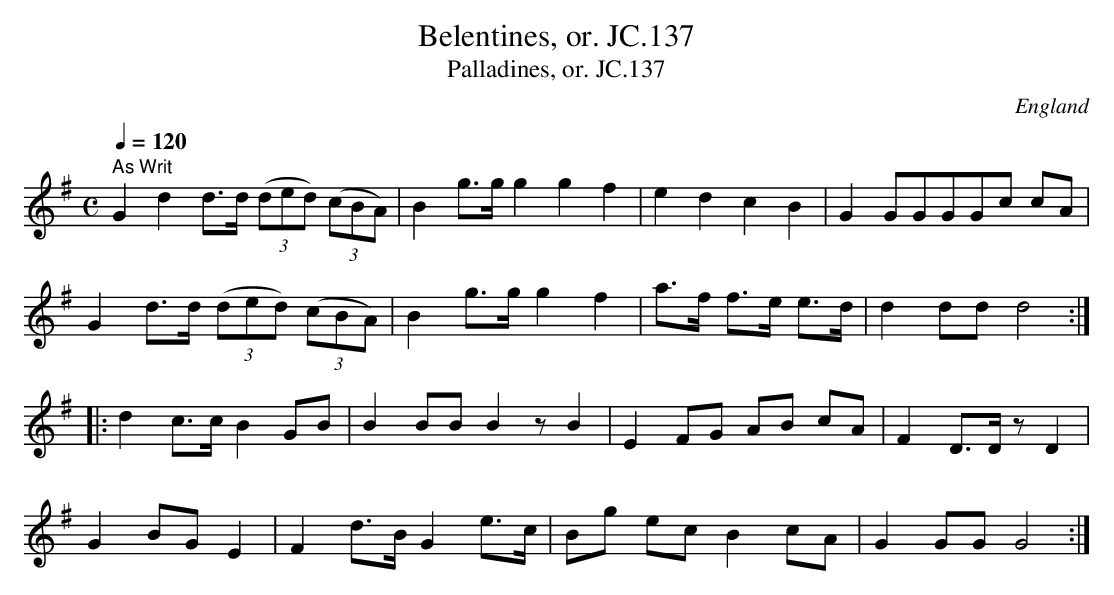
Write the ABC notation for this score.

X:1
T:Belentines, or. JC.137
T:Palladines, or. JC.137
O:England
M:C
L:1/8
Q:1/4=120
K:G major
" As Writ"G2d2d>d ((3ded) ((3cBA)|\
B2g>gg2g2f2|e2d2c2B2|G2GGGGc cA|!
G2d>d ((3ded) ((3cBA)|B2g>gg2f2|a>f f>e e>d|d2ddd4:|!
|:d2c>cB2GB|B2BBB2zB2|E2FG AB cA|F2D>DzD2|!
G2BGE2|F2d>BG2e>c|Bg ecB2cA|G2GGG4:|
